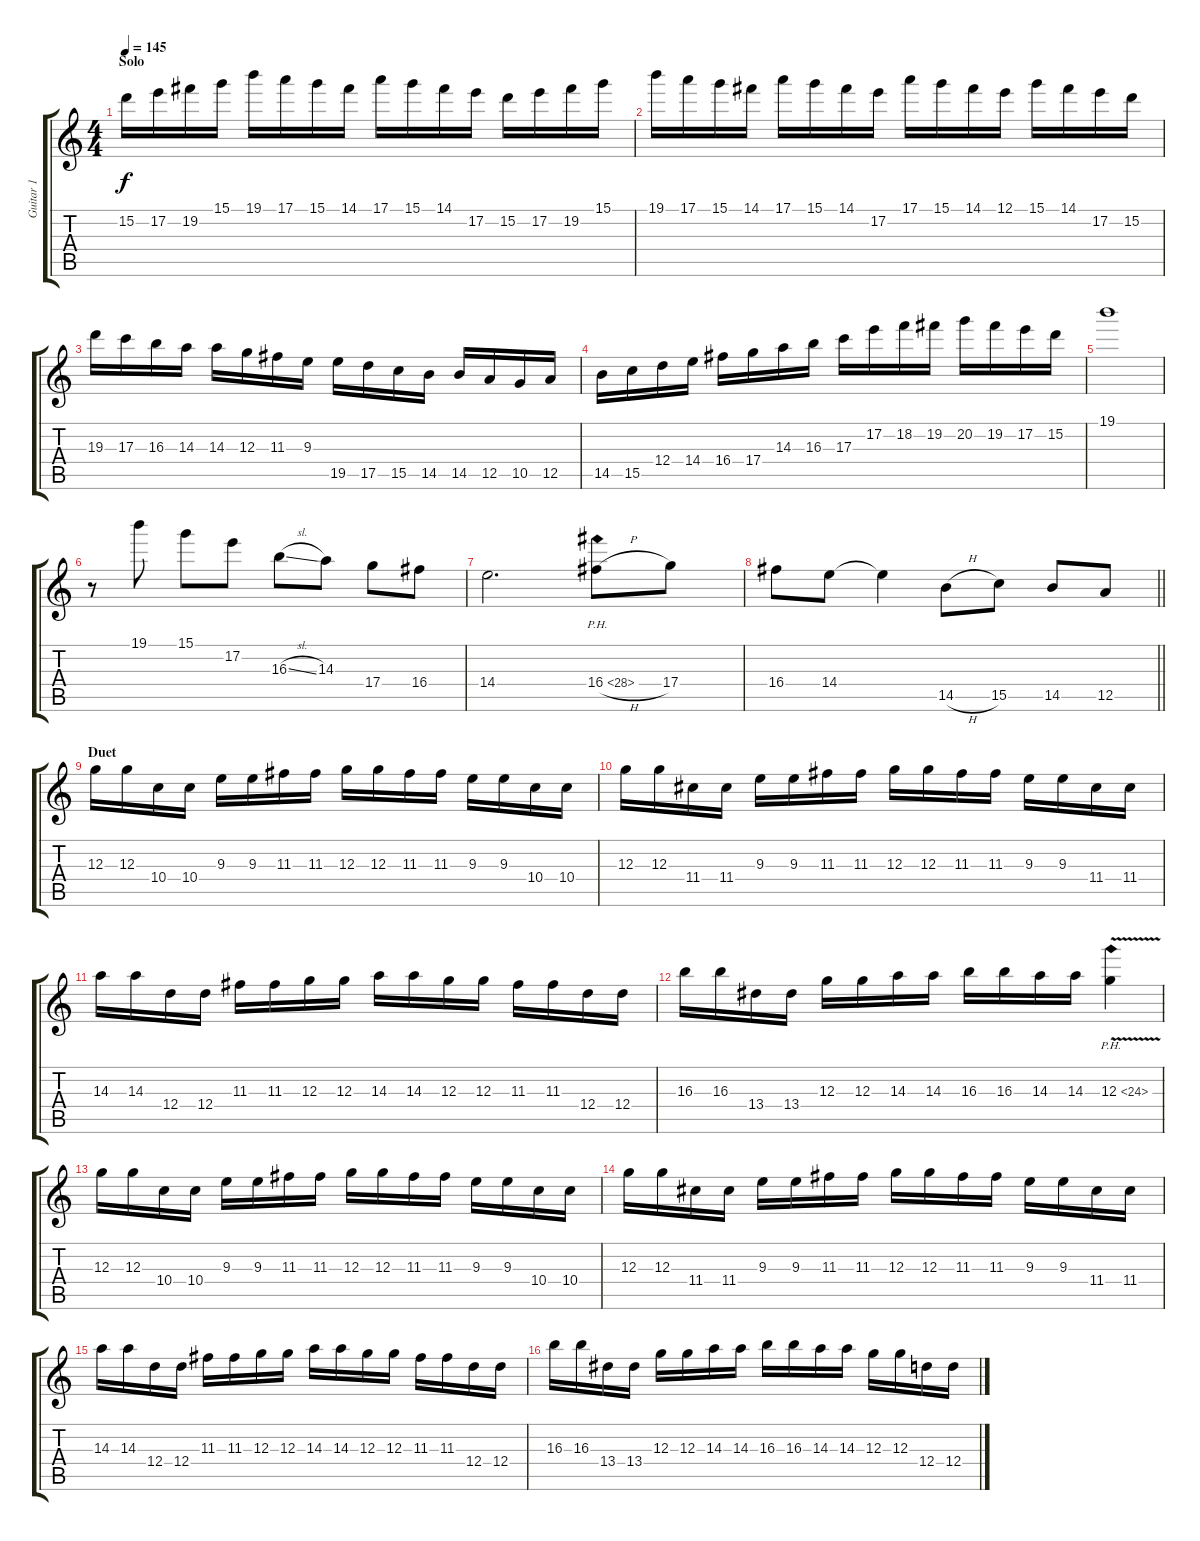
\track ("Guitar 1" "Guitar 1") {instrument distortionguitar}
\staff {score tabs}
\tuning (E4 B3 G3 D3 A2 E2) {hide}
\ts (4 4)
\section ("" "Solo")
\tempo 145
\clef g2
\ks c
15.2.16{dy f} 17.2.16 19.2.16 15.1.16 19.1.16 17.1.16 15.1.16 14.1.16 17.1.16 15.1.16 14.1.16 17.2.16 15.2.16 17.2.16 19.2.16 15.1.16 |
19.1.16 17.1.16 15.1.16 14.1.16 17.1.16 15.1.16 14.1.16 17.2.16 17.1.16 15.1.16 14.1.16 12.1.16 15.1.16 14.1.16 17.2.16 15.2.16 |
19.3.16 17.3.16 16.3.16 14.3.16 14.3.16 12.3.16 11.3.16 9.3.16 19.5.16 17.5.16 15.5.16 14.5.16 14.5.16 12.5.16 10.5.16 12.5.16 |
14.5.16 15.5.16 12.4.16 14.4.16 16.4.16 17.4.16 14.3.16 16.3.16 17.3.16 17.2.16 18.2.16 19.2.16 20.2.16 19.2.16 17.2.16 15.2.16 |
19.1.1 |
r.8 19.1.8 15.1.8 17.2.8 16.3{sl}.8 14.3.8 17.4.8 16.4.8 |
14.4.2{d} 16.4{ph 12 h}.8 17.4.8 |
\barLineRight lightlight
16.4.8 14.4.8 14.4{t}.4 14.5{h}.8 15.5.8 14.5.8 12.5.8 |
\section ("" "Duet")
12.3.16 12.3.16 10.4.16 10.4.16 9.3.16 9.3.16 11.3.16 11.3.16 12.3.16 12.3.16 11.3.16 11.3.16 9.3.16 9.3.16 10.4.16 10.4.16 |
12.3.16 12.3.16 11.4.16 11.4.16 9.3.16 9.3.16 11.3.16 11.3.16 12.3.16 12.3.16 11.3.16 11.3.16 9.3.16 9.3.16 11.4.16 11.4.16 |
14.3.16 14.3.16 12.4.16 12.4.16 11.3.16 11.3.16 12.3.16 12.3.16 14.3.16 14.3.16 12.3.16 12.3.16 11.3.16 11.3.16 12.4.16 12.4.16 |
16.3.16 16.3.16 13.4.16 13.4.16 12.3.16 12.3.16 14.3.16 14.3.16 16.3.16 16.3.16 14.3.16 14.3.16 12.3{ph 12 v}.4 |
12.3.16 12.3.16 10.4.16 10.4.16 9.3.16 9.3.16 11.3.16 11.3.16 12.3.16 12.3.16 11.3.16 11.3.16 9.3.16 9.3.16 10.4.16 10.4.16 |
12.3.16 12.3.16 11.4.16 11.4.16 9.3.16 9.3.16 11.3.16 11.3.16 12.3.16 12.3.16 11.3.16 11.3.16 9.3.16 9.3.16 11.4.16 11.4.16 |
14.3.16 14.3.16 12.4.16 12.4.16 11.3.16 11.3.16 12.3.16 12.3.16 14.3.16 14.3.16 12.3.16 12.3.16 11.3.16 11.3.16 12.4.16 12.4.16 |
16.3.16 16.3.16 13.4.16 13.4.16 12.3.16 12.3.16 14.3.16 14.3.16 16.3.16 16.3.16 14.3.16 14.3.16 12.3.16 12.3.16 12.4.16 12.4.16
